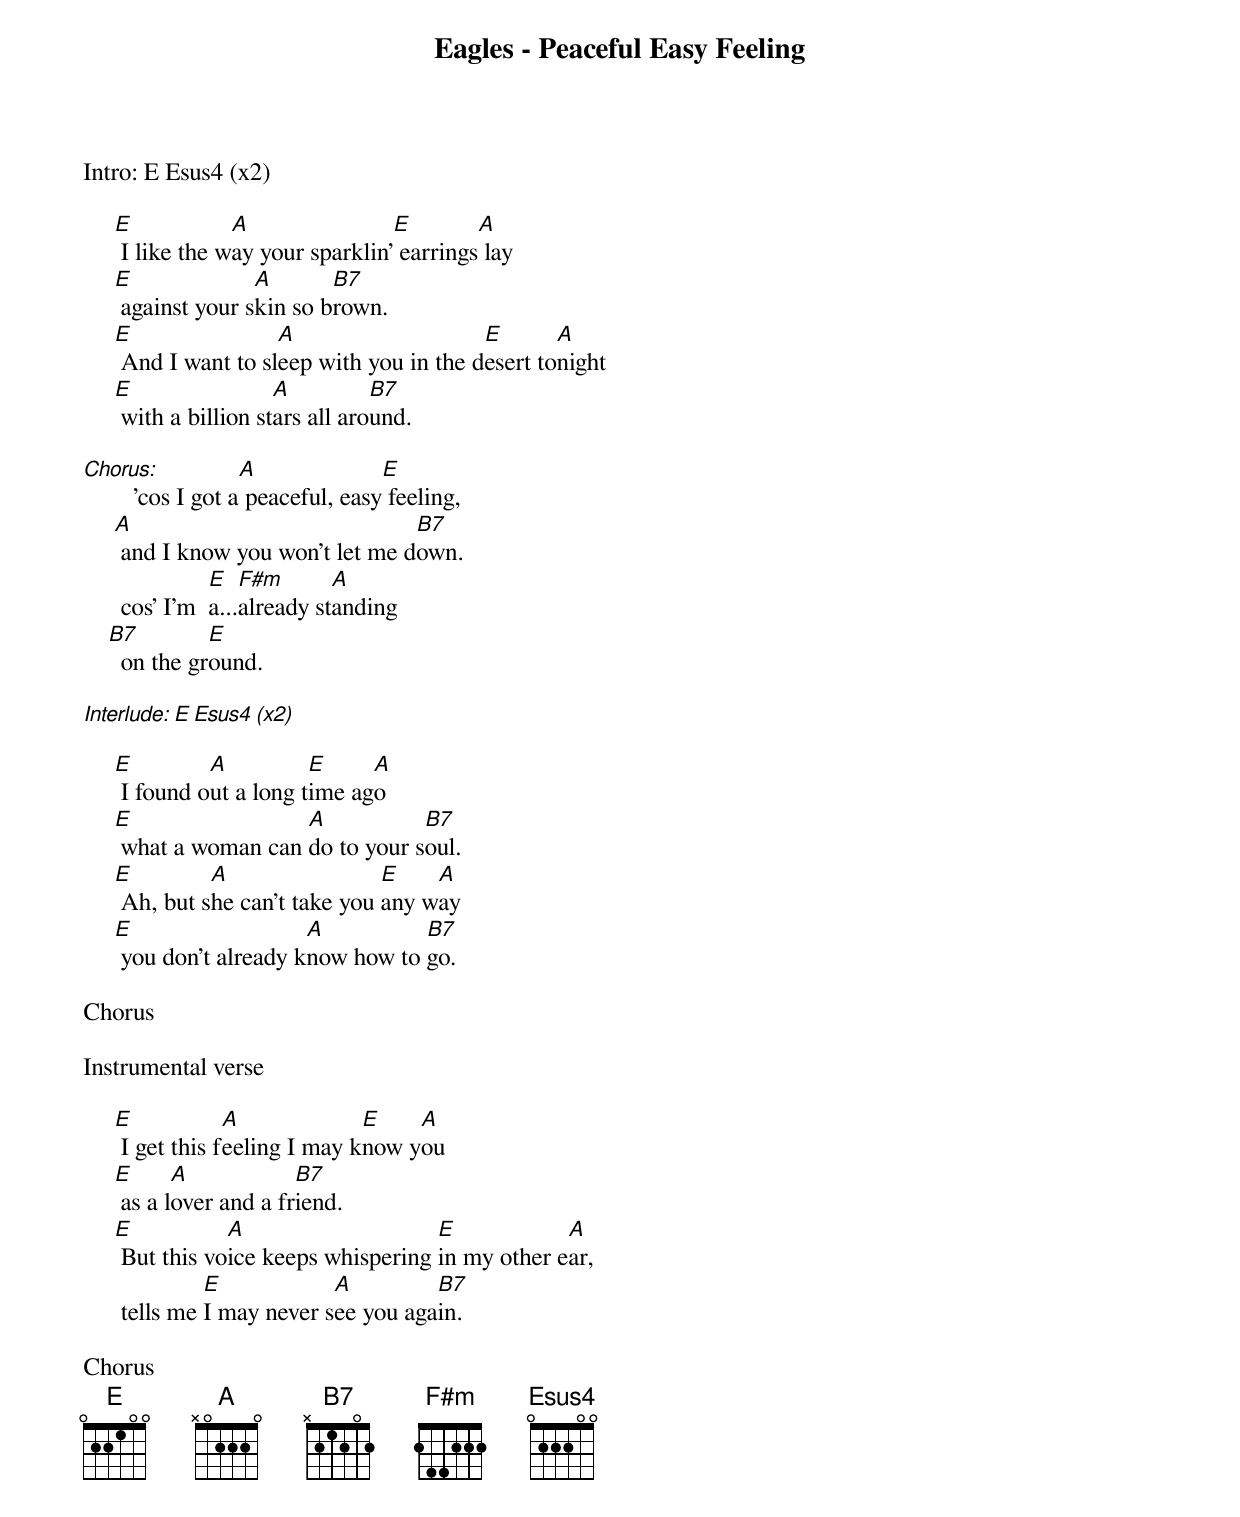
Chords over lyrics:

Eagles - Peaceful Easy Feeling

Esus4: 022200		B7: x21202

Intro: E Esus4 (x2)

     E            A           	   E        A
      I like the way your sparklin’ earrings lay
     E              A       B7
      against your skin so brown.
     E                A                    E       A
      And I want to sleep with you in the desert tonight
     E                 A          B7
      with a billion stars all around.

Chorus:             A              E
	'cos I got a peaceful, easy feeling,
     A                             B7
      and I know you won’t let me down.
                E   F#m       A
      cos' I'm  a...already standing
    B7         E
      on the ground.

Interlude: E  Esus4  (x2)

     E         A          E     A
      I found out a long time ago
     E                 A           B7
      what a woman can do to your soul.
     E         A                 E    A
      Ah, but she can’t take you any way
     E                   A          B7
      you don’t already know how to go.

Chorus

Instrumental verse

     E            A             E    A
      I get this feeling I may know you
     E      A            B7
      as a lover and a friend.
     E           A                    E            A
      But this voice keeps whispering in my other ear,
               E            A         B7
      tells me I may never see you again.

Chorus
